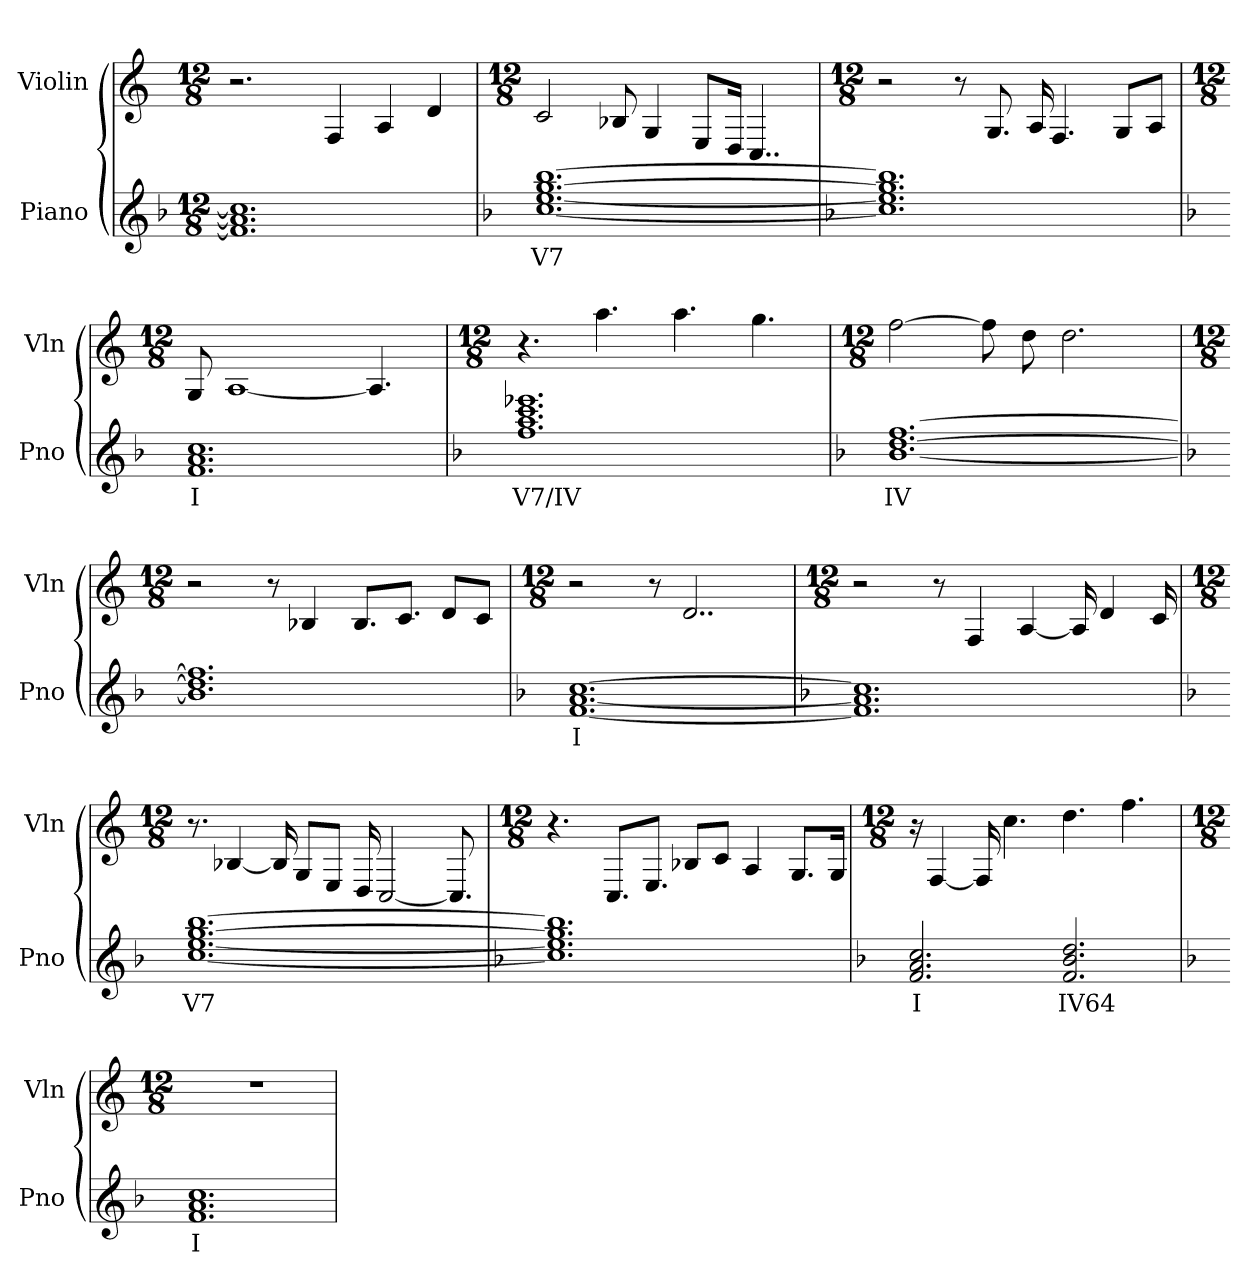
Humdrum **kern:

**kern	**text	**kern
*part2	*part2	*part1
*staff2	*staff2	*staff1
*I"Piano	*	*I"Violin
*I'Pno	*	*I'Vln
*k[b-]	*	*
*F:	*	*
*M12/8	*	*M12/8
=	=	=
1.f] 1.a] 1.cc]	.	2.r
.	.	4F
.	.	4A
.	.	4d
=	=	=
*k[b-]	*	*
*F:	*	*
*	*	*M12/8
[1.cc [1.ee [1.gg [1.bb-	V7	2c
.	.	8B-X
.	.	4G
.	.	8EL
.	.	16DJk
.	.	4..C
=	=	=
*k[b-]	*	*
*F:	*	*
*	*	*M12/8
1.cc] 1.ee] 1.gg] 1.bb-]	.	2r
.	.	8r
.	.	8.G
.	.	16A
.	.	4.F
.	.	8GL
.	.	8AJ
=	=	=
*k[b-]	*	*
*F:	*	*
*	*	*M12/8
1.f 1.a 1.cc	I	8G
.	.	[1A
.	.	4.A]
=	=	=
*k[b-]	*	*
*F:	*	*
*	*	*M12/8
1.ff 1.aa 1.ccc 1.eee-X	V7/IV	4.r
.	.	4.aa
.	.	4.aa
.	.	4.gg
=	=	=
*k[b-]	*	*
*F:	*	*
*	*	*M12/8
[1.b- [1.dd [1.ff	IV	[2ff
.	.	8ff]
.	.	8dd
.	.	2.dd
=	=	=
*k[b-]	*	*
*F:	*	*
*	*	*M12/8
1.b-] 1.dd] 1.ff]	.	2r
.	.	8r
.	.	4B-X
.	.	8.B-L
.	.	8.cJ
.	.	8dL
.	.	8cJ
=	=	=
*k[b-]	*	*
*F:	*	*
*	*	*M12/8
[1.f [1.a [1.cc	I	2r
.	.	8r
.	.	2..d
=	=	=
*k[b-]	*	*
*F:	*	*
*	*	*M12/8
1.f] 1.a] 1.cc]	.	2r
.	.	8r
.	.	4F
.	.	[4A
.	.	16A]
.	.	4d
.	.	16c
=	=	=
*k[b-]	*	*
*F:	*	*
*	*	*M12/8
[1.cc [1.ee [1.gg [1.bb-	V7	8.r
.	.	[4B-X
.	.	16B-]
.	.	8GL
.	.	8EJ
.	.	16D
.	.	[2C
.	.	8.C]
=	=	=
*k[b-]	*	*
*F:	*	*
*	*	*M12/8
1.cc] 1.ee] 1.gg] 1.bb-]	.	4.r
.	.	8.CL
.	.	8.EJ
.	.	8B-XL
.	.	8cJ
.	.	4A
.	.	8.GL
.	.	16GJk
=	=	=
*k[b-]	*	*
*F:	*	*
*	*	*M12/8
2.f 2.a 2.cc	I	16r
.	.	[4F
.	.	16F]
.	.	4.cc
2.f 2.b- 2.dd	IV64	4.dd
.	.	4.ff
=	=	=
*k[b-]	*	*
*F:	*	*
*	*	*M12/8
1.f 1.a 1.cc	I	1.r
=	=	=
*-	*-	*-
